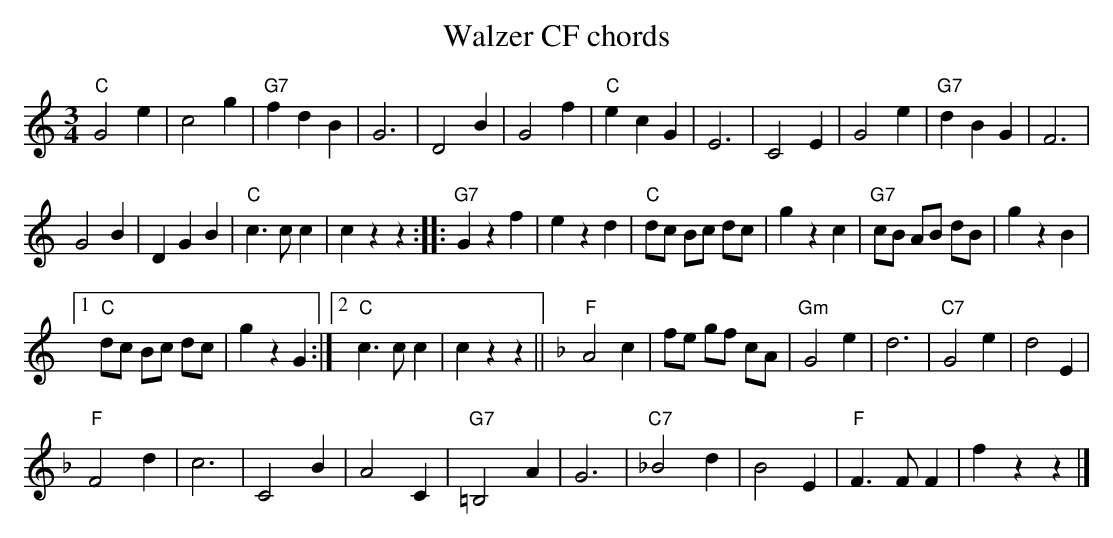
X:1
T: Walzer CF chords
M:3/4
L:1/4
K:C %%MIDI gchordon
"C"G2e | c2g | "G7"fdB | G3 | D2B | G2f | "C"ecG | E3 | C2E | G2e | "G7"dBG | F3 |
G2B | DGB | "C"c>cc | czz :: "G7"Gzf | ezd | [L:1/8] "C"dc Bc dc | g2z2c2 | "G7"cB AB dB | g2z2B2 |1
"C"dc Bc dc | g2z2G2 :|2 "C"c3c c2 | c2 z2z2 || [K:F] "F"A4c2 | fe gf cA | [L:1/4] "Gm"G2e | d3 | "C7"G2e | d2E |
"F"F2d | c3 | C2B | A2C | "G7"=B,2A | G3 | "C7"_B2d | B2E | "F"F>F F | fzz |]
